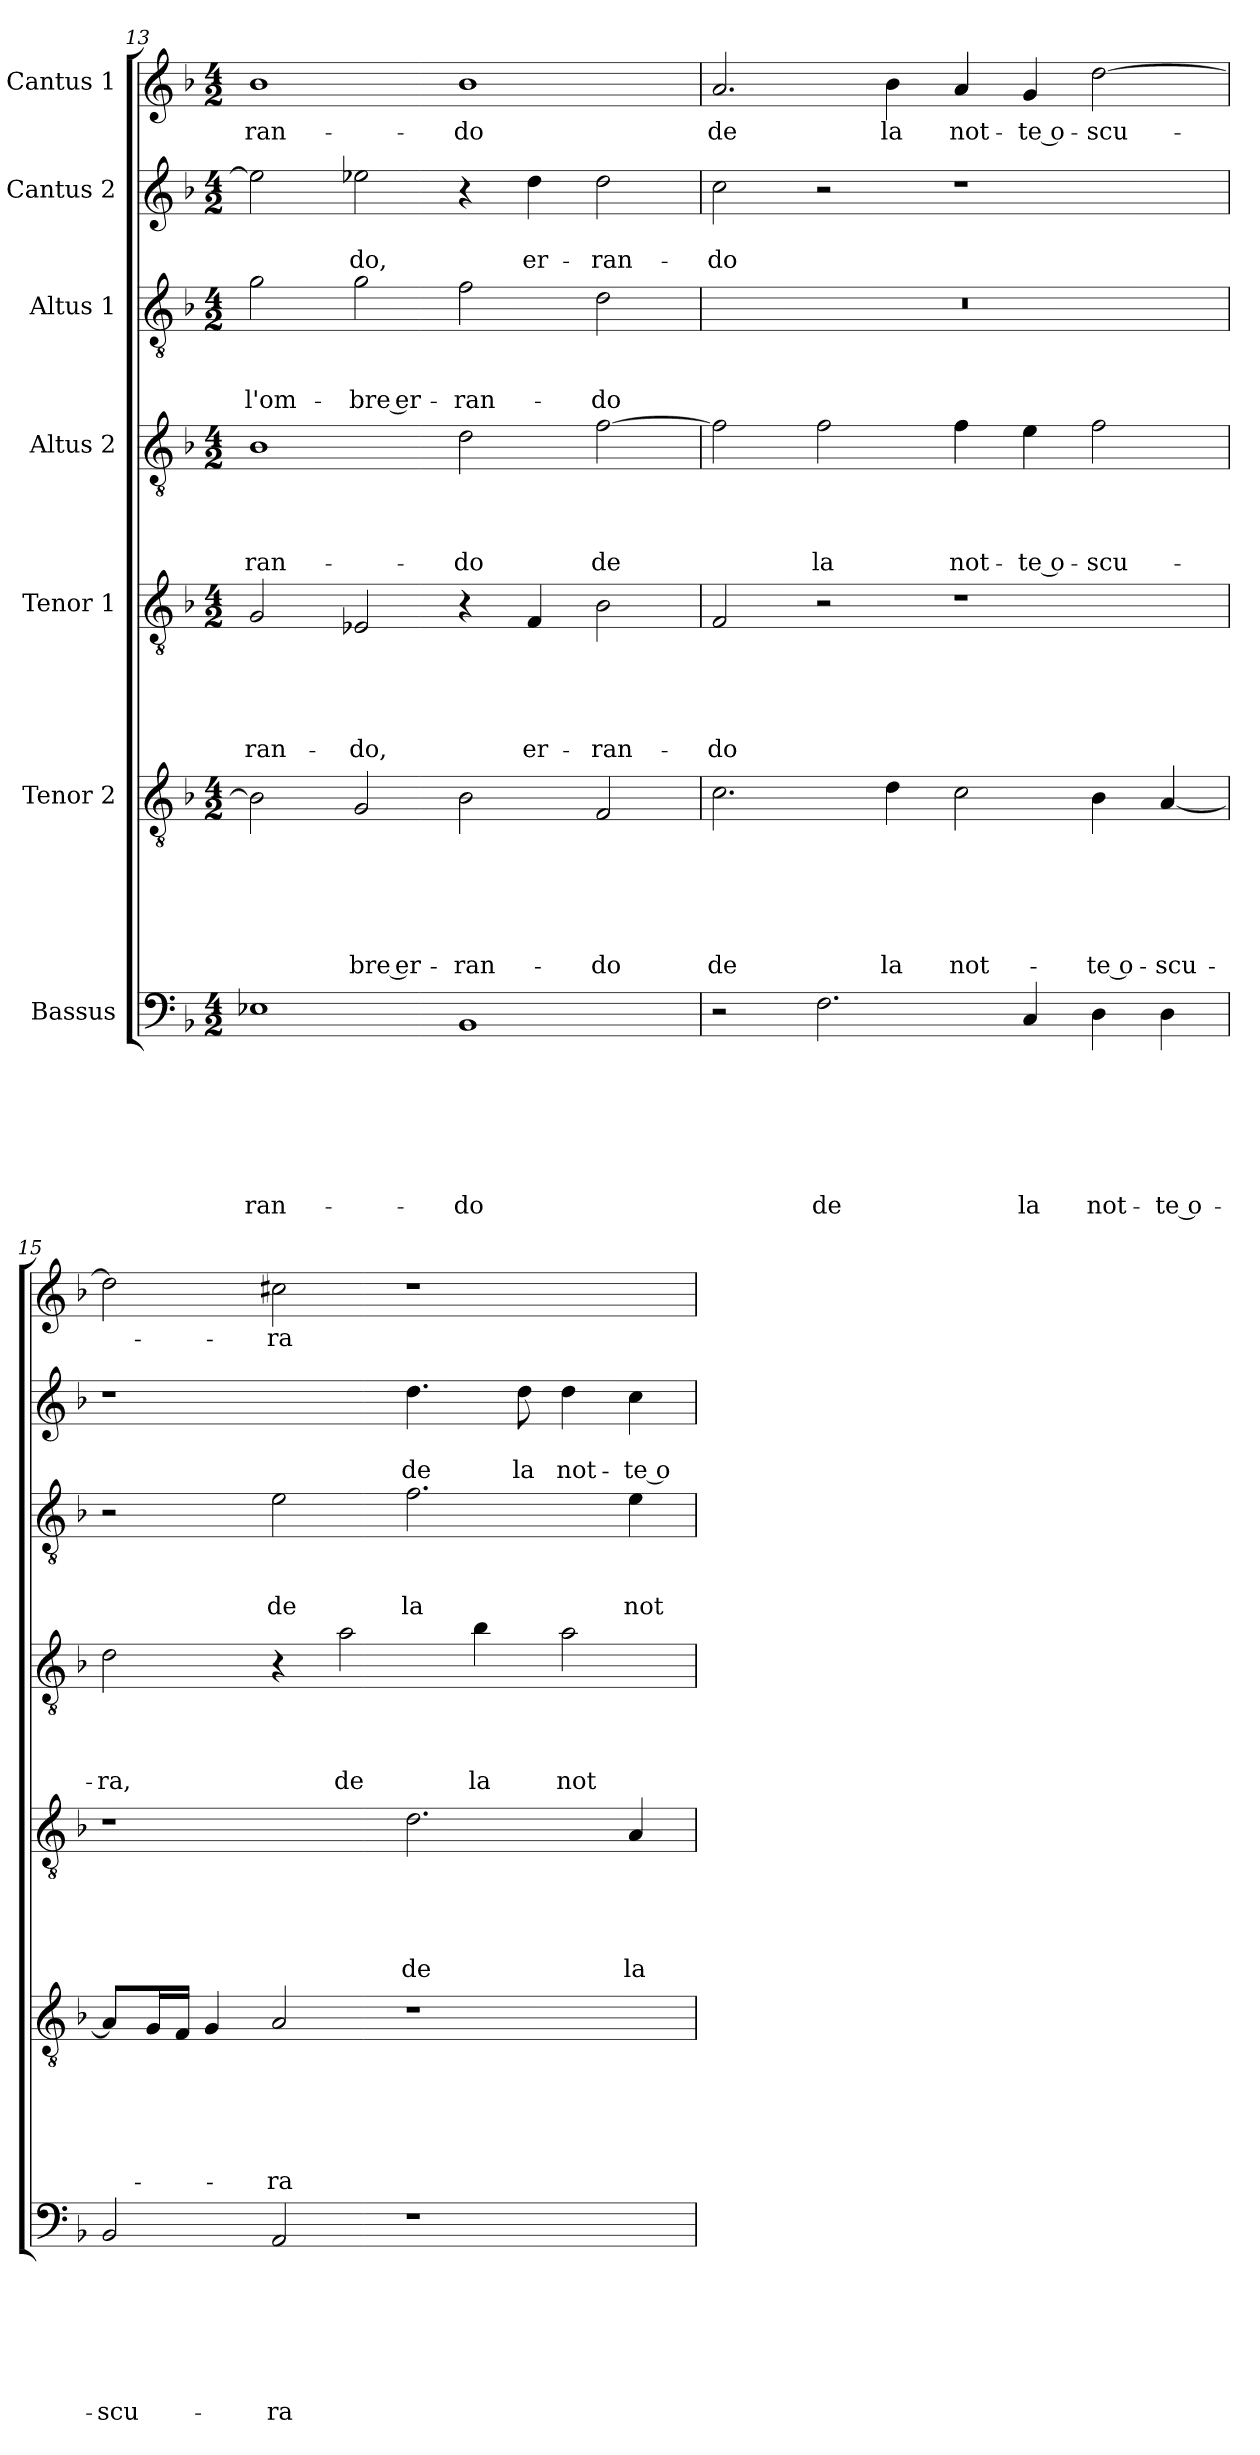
**kern	**text	**text	**text	**text	**text	**text	**text	**kern	**text	**text	**text	**text	**text	**text	**kern	**text	**text	**text	**text	**text	**kern	**text	**text	**text	**text	**kern	**text	**text	**text	**kern	**text	**text	**kern	**text
*part7	*part7	*part7	*part7	*part7	*part7	*part7	*part7	*part6	*part6	*part6	*part6	*part6	*part6	*part6	*part5	*part5	*part5	*part5	*part5	*part5	*part4	*part4	*part4	*part4	*part4	*part3	*part3	*part3	*part3	*part2	*part2	*part2	*part1	*part1
*staff7	*staff7	*staff7	*staff7	*staff7	*staff7	*staff7	*staff7	*staff6	*staff6	*staff6	*staff6	*staff6	*staff6	*staff6	*staff5	*staff5	*staff5	*staff5	*staff5	*staff5	*staff4	*staff4	*staff4	*staff4	*staff4	*staff3	*staff3	*staff3	*staff3	*staff2	*staff2	*staff2	*staff1	*staff1
*I"Bassus	*	*	*	*	*	*	*	*I"Tenor 2	*	*	*	*	*	*	*I"Tenor 1	*	*	*	*	*	*I"Altus 2	*	*	*	*	*I"Altus 1	*	*	*	*I"Cantus 2	*	*	*I"Cantus 1	*
!!LO:LB:g=z
*clefF4	*	*	*	*	*	*	*	*clefGv2	*	*	*	*	*	*	*clefGv2	*	*	*	*	*	*clefGv2	*	*	*	*	*clefGv2	*	*	*	*clefG2	*	*	*clefG2	*
*k[b-]	*	*	*	*	*	*	*	*k[b-]	*	*	*	*	*	*	*k[b-]	*	*	*	*	*	*k[b-]	*	*	*	*	*k[b-]	*	*	*	*k[b-]	*	*	*k[b-]	*
*d:	*	*	*	*	*	*	*	*d:	*	*	*	*	*	*	*d:	*	*	*	*	*	*d:	*	*	*	*	*d:	*	*	*	*d:	*	*	*d:	*
*M4/2	*	*	*	*	*	*	*	*M4/2	*	*	*	*	*	*	*M4/2	*	*	*	*	*	*M4/2	*	*	*	*	*M4/2	*	*	*	*M4/2	*	*	*M4/2	*
=13	=13	=13	=13	=13	=13	=13	=13	=13	=13	=13	=13	=13	=13	=13	=13	=13	=13	=13	=13	=13	=13	=13	=13	=13	=13	=13	=13	=13	=13	=13	=13	=13	=13	=13
!	!	!	!	!	!	!	!LO:LY:b	!	!	!	!	!	!	!	!	!	!	!	!	!LO:LY:b	!	!	!	!	!LO:LY:b	!	!	!	!LO:LY:b	!	!	!	!	!LO:LY:b
1E-X	.	.	.	.	.	.	-ran-	2B-\]	.	.	.	.	.	.	2G/	.	.	.	.	-ran-	1B-	.	.	.	-ran-	2g\	.	.	l'om-	2ee-\]	.	.	1b-	-ran-
!	!	!	!	!	!	!	!	!	!	!	!	!	!	!LO:LY:b	!	!	!	!	!	!LO:LY:b	!	!	!	!	!	!	!	!	!LO:LY:b	!	!	!LO:LY:b	!	!
.	.	.	.	.	.	.	.	2G/	.	.	.	.	.	-bre er-	2E-X/	.	.	.	.	-do,	.	.	.	.	.	2g\	.	.	-bre er-	2ee-X\	.	-do,	.	.
!	!	!	!	!	!	!	!LO:LY:b	!	!	!	!	!	!	!LO:LY:b	!	!	!	!	!	!	!	!	!	!	!LO:LY:b	!	!	!	!LO:LY:b	!	!	!	!	!LO:LY:b
1BB-	.	.	.	.	.	.	-do	2B-\	.	.	.	.	.	-ran-	4r	.	.	.	.	.	2d\	.	.	.	-do	2f\	.	.	-ran-	4r	.	.	1b-	-do
!	!	!	!	!	!	!	!	!	!	!	!	!	!	!	!	!	!	!	!	!LO:LY:b	!	!	!	!	!	!	!	!	!	!	!	!LO:LY:b	!	!
.	.	.	.	.	.	.	.	.	.	.	.	.	.	.	4F/	.	.	.	.	er-	.	.	.	.	.	.	.	.	.	4dd\	.	er-	.	.
!	!	!	!	!	!	!	!	!	!	!	!	!	!	!LO:LY:b	!	!	!	!	!	!LO:LY:b	!	!	!	!	!LO:LY:b	!	!	!	!LO:LY:b	!	!	!LO:LY:b	!	!
.	.	.	.	.	.	.	.	2F/	.	.	.	.	.	-do	2B-\	.	.	.	.	-ran-	[2f\	.	.	.	de	2d\	.	.	-do	2dd\	.	-ran-	.	.
=14	=14	=14	=14	=14	=14	=14	=14	=14	=14	=14	=14	=14	=14	=14	=14	=14	=14	=14	=14	=14	=14	=14	=14	=14	=14	=14	=14	=14	=14	=14	=14	=14	=14	=14
!	!	!	!	!	!	!	!	!	!	!	!	!	!	!LO:LY:b	!	!	!	!	!	!LO:LY:b	!	!	!	!	!	!	!	!	!	!	!	!LO:LY:b	!	!LO:LY:b
2r	.	.	.	.	.	.	.	2.c\	.	.	.	.	.	de	2F/	.	.	.	.	-do	2f\]	.	.	.	.	0r	.	.	.	2cc\	.	-do	2.a/	de
!	!	!	!	!	!	!	!LO:LY:b	!	!	!	!	!	!	!	!	!	!	!	!	!	!	!	!	!	!LO:LY:b	!	!	!	!	!	!	!	!	!
2.F\	.	.	.	.	.	.	de	.	.	.	.	.	.	.	2r	.	.	.	.	.	2f\	.	.	.	la	.	.	.	.	2r	.	.	.	.
!	!	!	!	!	!	!	!	!	!	!	!	!	!	!LO:LY:b	!	!	!	!	!	!	!	!	!	!	!	!	!	!	!	!	!	!	!	!LO:LY:b
.	.	.	.	.	.	.	.	4d\	.	.	.	.	.	la	.	.	.	.	.	.	.	.	.	.	.	.	.	.	.	.	.	.	4b-\	la
!	!	!	!	!	!	!	!	!	!	!	!	!	!	!LO:LY:b	!	!	!	!	!	!	!	!	!	!	!LO:LY:b	!	!	!	!	!	!	!	!	!LO:LY:b
.	.	.	.	.	.	.	.	2c\	.	.	.	.	.	not-	1r	.	.	.	.	.	4f\	.	.	.	not-	.	.	.	.	1r	.	.	4a/	not-
!	!	!	!	!	!	!	!LO:LY:b	!	!	!	!	!	!	!	!	!	!	!	!	!	!	!	!	!	!LO:LY:b	!	!	!	!	!	!	!	!	!LO:LY:b
4C/	.	.	.	.	.	.	la	.	.	.	.	.	.	.	.	.	.	.	.	.	4e\	.	.	.	-te o-	.	.	.	.	.	.	.	4g/	-te o-
!	!	!	!	!	!	!	!LO:LY:b	!	!	!	!	!	!	!LO:LY:b	!	!	!	!	!	!	!	!	!	!	!LO:LY:b	!	!	!	!	!	!	!	!	!LO:LY:b
4D\	.	.	.	.	.	.	not-	4B-\	.	.	.	.	.	-te o-	.	.	.	.	.	.	2f\	.	.	.	-scu-	.	.	.	.	.	.	.	[2dd\	-scu-
!	!	!	!	!	!	!	!LO:LY:b	!	!	!	!	!	!	!LO:LY:b	!	!	!	!	!	!	!	!	!	!	!	!	!	!	!	!	!	!	!	!
4D\	.	.	.	.	.	.	-te o-	[4A/	.	.	.	.	.	-scu-	.	.	.	.	.	.	.	.	.	.	.	.	.	.	.	.	.	.	.	.
=15	=15	=15	=15	=15	=15	=15	=15	=15	=15	=15	=15	=15	=15	=15	=15	=15	=15	=15	=15	=15	=15	=15	=15	=15	=15	=15	=15	=15	=15	=15	=15	=15	=15	=15
!	!	!	!	!	!	!	!LO:LY:b	!	!	!	!	!	!	!	!	!	!	!	!	!	!	!	!	!	!LO:LY:b	!	!	!	!	!	!	!	!	!
2BB-/	.	.	.	.	.	.	-scu-	8A/L]	.	.	.	.	.	.	1r	.	.	.	.	.	2d\	.	.	.	-ra,	2r	.	.	.	1r	.	.	2dd\]	.
.	.	.	.	.	.	.	.	16G/L	.	.	.	.	.	.	.	.	.	.	.	.	.	.	.	.	.	.	.	.	.	.	.	.	.	.
.	.	.	.	.	.	.	.	16F/JJ	.	.	.	.	.	.	.	.	.	.	.	.	.	.	.	.	.	.	.	.	.	.	.	.	.	.
.	.	.	.	.	.	.	.	4G/	.	.	.	.	.	.	.	.	.	.	.	.	.	.	.	.	.	.	.	.	.	.	.	.	.	.
!	!	!	!	!	!	!	!LO:LY:b	!	!	!	!	!	!	!LO:LY:b	!	!	!	!	!	!	!	!	!	!	!	!	!	!	!LO:LY:b	!	!	!	!	!LO:LY:b
2AA/	.	.	.	.	.	.	-ra	2A/	.	.	.	.	.	-ra	.	.	.	.	.	.	4r	.	.	.	.	2e\	.	.	de	.	.	.	2cc#X\	-ra
!	!	!	!	!	!	!	!	!	!	!	!	!	!	!	!	!	!	!	!	!	!	!	!	!	!LO:LY:b	!	!	!	!	!	!	!	!	!
.	.	.	.	.	.	.	.	.	.	.	.	.	.	.	.	.	.	.	.	.	2a\	.	.	.	de	.	.	.	.	.	.	.	.	.
!	!	!	!	!	!	!	!	!	!	!	!	!	!	!	!	!	!	!	!	!LO:LY:b	!	!	!	!	!	!	!	!	!LO:LY:b	!	!	!LO:LY:b	!	!
1r	.	.	.	.	.	.	.	1r	.	.	.	.	.	.	2.d\	.	.	.	.	de	.	.	.	.	.	2.f\	.	.	la	4.dd\	.	de	1r	.
!	!	!	!	!	!	!	!	!	!	!	!	!	!	!	!	!	!	!	!	!	!	!	!	!	!LO:LY:b	!	!	!	!	!	!	!	!	!
.	.	.	.	.	.	.	.	.	.	.	.	.	.	.	.	.	.	.	.	.	4b-\	.	.	.	la	.	.	.	.	.	.	.	.	.
!	!	!	!	!	!	!	!	!	!	!	!	!	!	!	!	!	!	!	!	!	!	!	!	!	!	!	!	!	!	!	!	!LO:LY:b	!	!
.	.	.	.	.	.	.	.	.	.	.	.	.	.	.	.	.	.	.	.	.	.	.	.	.	.	.	.	.	.	8dd\	.	la	.	.
!	!	!	!	!	!	!	!	!	!	!	!	!	!	!	!	!	!	!	!	!	!	!	!	!	!LO:LY:b	!	!	!	!	!	!	!LO:LY:b	!	!
.	.	.	.	.	.	.	.	.	.	.	.	.	.	.	.	.	.	.	.	.	2a\	.	.	.	not-	.	.	.	.	4dd\	.	not-	.	.
!	!	!	!	!	!	!	!	!	!	!	!	!	!	!	!	!	!	!	!	!LO:LY:b	!	!	!	!	!	!	!	!	!LO:LY:b	!	!	!LO:LY:b	!	!
.	.	.	.	.	.	.	.	.	.	.	.	.	.	.	4A/	.	.	.	.	la	.	.	.	.	.	4e\	.	.	not-	4cc\	.	-te o-	.	.
=	=	=	=	=	=	=	=	=	=	=	=	=	=	=	=	=	=	=	=	=	=	=	=	=	=	=	=	=	=	=	=	=	=	=
*-	*-	*-	*-	*-	*-	*-	*-	*-	*-	*-	*-	*-	*-	*-	*-	*-	*-	*-	*-	*-	*-	*-	*-	*-	*-	*-	*-	*-	*-	*-	*-	*-	*-	*-
